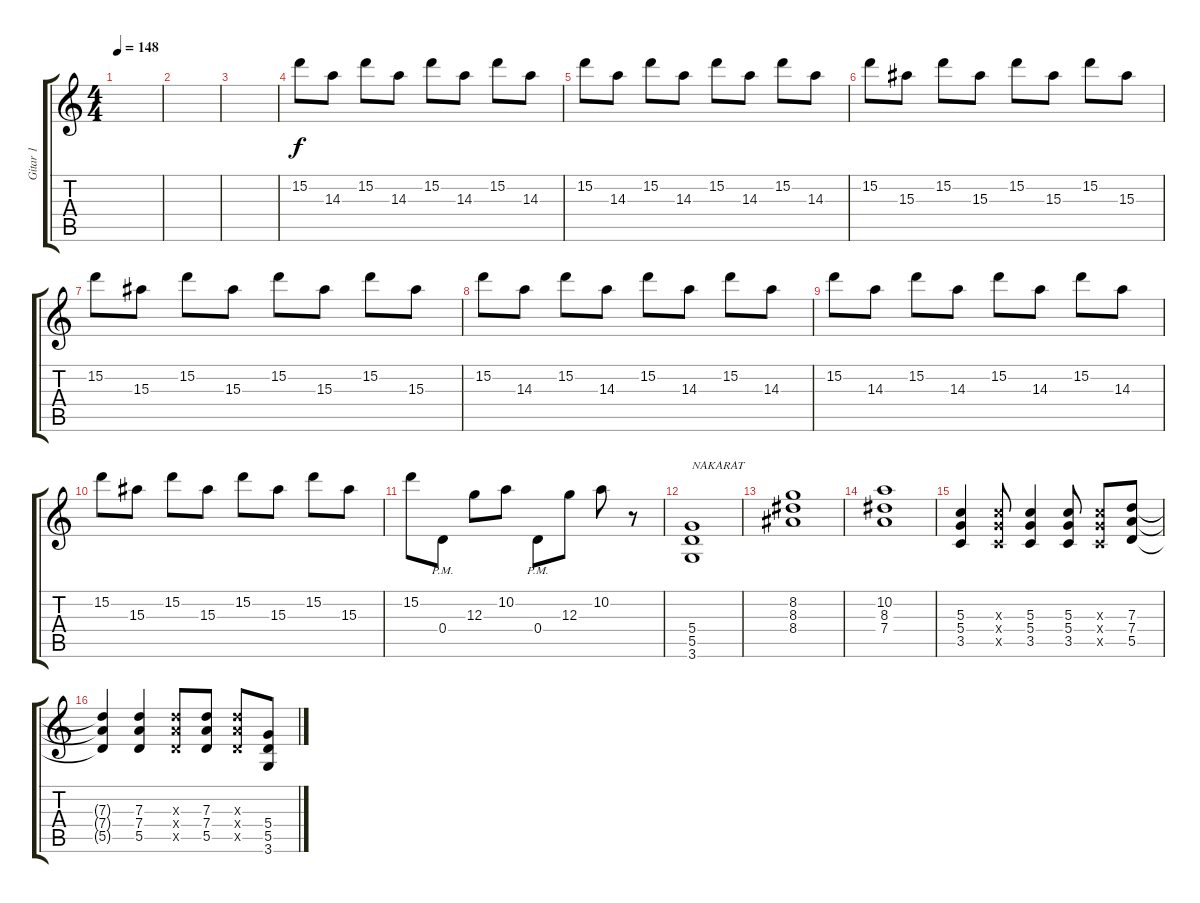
\track ("Gitar 1" "Gitar 1") {instrument distortionguitar}
\staff {score tabs}
\tuning (E4 B3 G3 D3 A2 E2) {hide}
\ts (4 4)
\tempo 148
\clef g2
\ks c
|
|
|
15.2.8 14.3.8 15.2.8 14.3.8 15.2.8 14.3.8 15.2.8 14.3.8 |
15.2.8 14.3.8 15.2.8 14.3.8 15.2.8 14.3.8 15.2.8 14.3.8 |
15.2.8 15.3.8 15.2.8 15.3.8 15.2.8 15.3.8 15.2.8 15.3.8 |
15.2.8 15.3.8 15.2.8 15.3.8 15.2.8 15.3.8 15.2.8 15.3.8 |
15.2.8 14.3.8 15.2.8 14.3.8 15.2.8 14.3.8 15.2.8 14.3.8 |
15.2.8 14.3.8 15.2.8 14.3.8 15.2.8 14.3.8 15.2.8 14.3.8 |
15.2.8 15.3.8 15.2.8 15.3.8 15.2.8 15.3.8 15.2.8 15.3.8 |
15.2.8 0.4{pm}.8 12.3.8 10.2.8 0.4{pm}.8 12.3.8 10.2.8 r.8 |
(5.4 5.5 3.6).1{txt "NAKARAT"} |
(8.2 8.3 8.4).1 |
(10.2 8.3 7.4).1 |
(5.3 5.4 3.5).4 (5.3{x} 5.4{x} 3.5{x}).8 (5.3 5.4 3.5).4 (5.3 5.4 3.5).8 (5.3{x} 5.4{x} 3.5{x}).8 (7.3 7.4 5.5).8 |
(7.3{t} 7.4{t} 5.5{t}).4 (7.3 7.4 5.5).4 (7.3{x} 7.4{x} 5.5{x}).8 (7.3 7.4 5.5).8 (7.3{x} 7.4{x} 5.5{x}).8 (5.4 5.5 3.6).8
